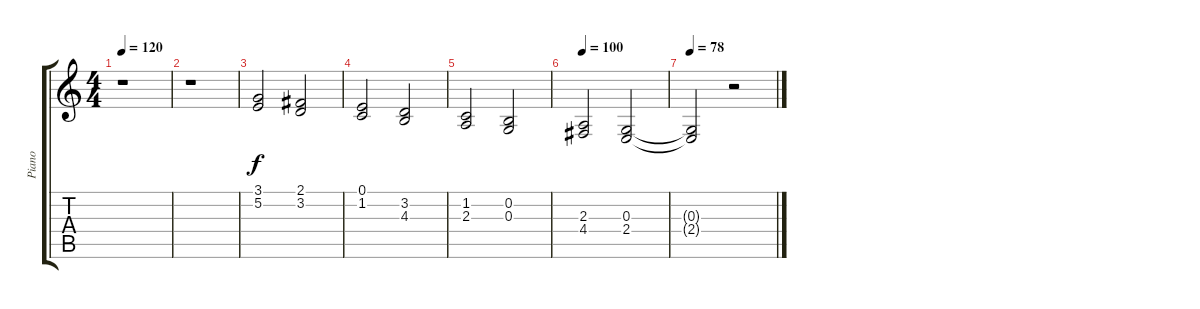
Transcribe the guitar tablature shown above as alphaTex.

\track ("Piano" "Piano") {instrument acousticgrandpiano}
\staff {score tabs}
\tuning (E4 B3 G3 D3 A2 E2) {hide}
\ts (4 4)
\tempo 120
\clef g2
\ks c
r.1{dy f} |
r.1 |
(3.1 5.2).2 (2.1 3.2).2 |
(0.1 1.2).2 (3.2 4.3).2 |
(1.2 2.3).2 (0.2 0.3).2 |
\tempo 100
(2.3 4.4).2 (0.3 2.4).2 |
\tempo 78
(0.3{t} 2.4{t}).2 r.2
